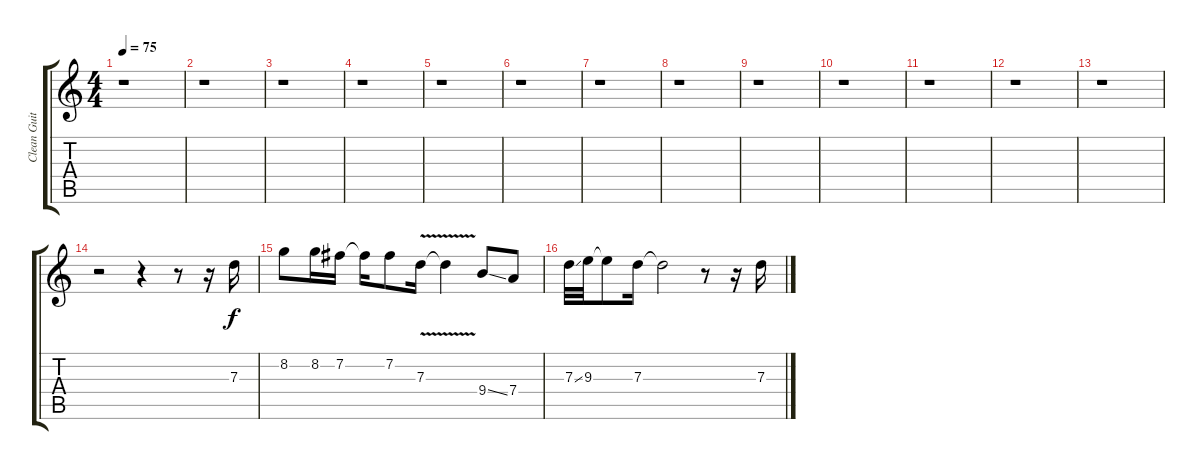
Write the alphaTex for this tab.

\track ("Clean Guitar" "Clean Guit") {instrument electricguitarclean}
\staff {score tabs}
\tuning (E4 B3 G3 D3 A2 E2) {hide}
\ts (4 4)
\tempo 75
\clef g2
\ks c
r.1{dy f} |
r.1 |
r.1 |
r.1 |
r.1 |
r.1 |
r.1 |
r.1 |
r.1 |
r.1 |
r.1 |
r.1 |
r.1 |
r.2 r.4 r.8 r.16 7.3.16 |
8.2.8 8.2.16 7.2.16 7.2{t}.16 7.2.8 7.3{v}.16 7.3{t}.4 9.4{ss}.8 7.4.8 |
7.3{ss}.32 9.3.32 9.3{t}.8 7.3.16 7.3{t}.2 r.8 r.16 7.3.16
